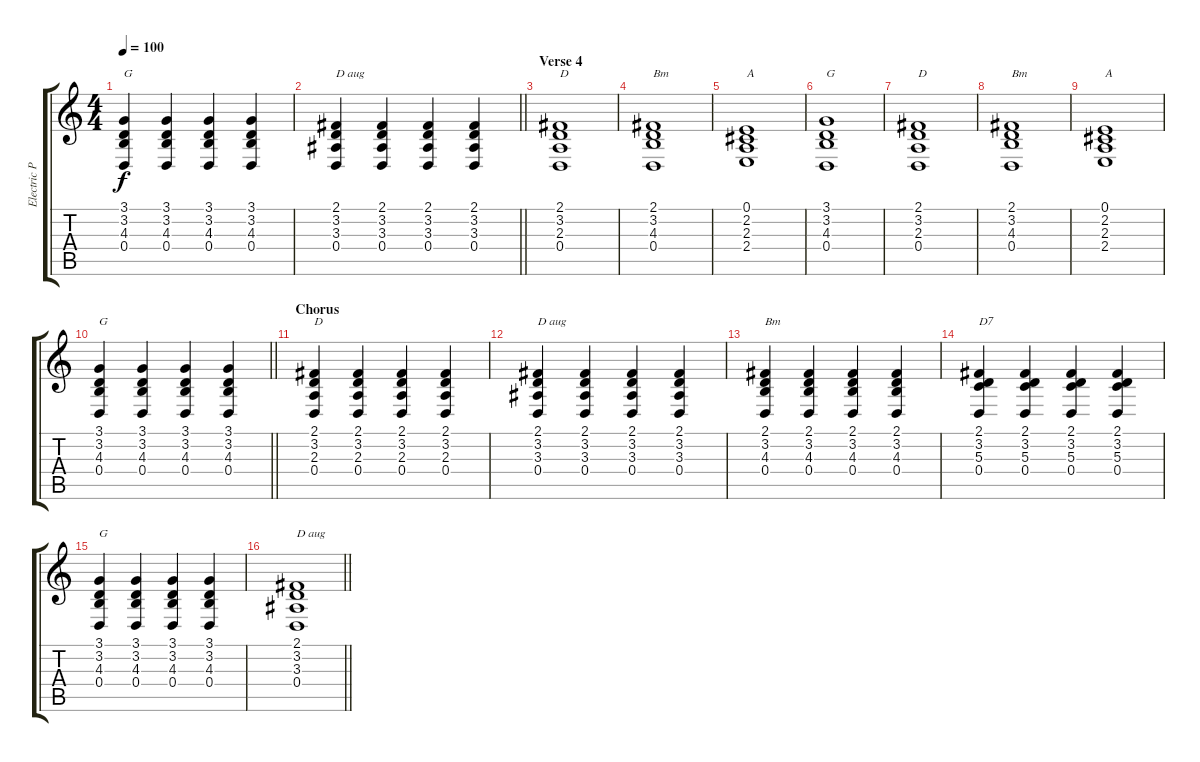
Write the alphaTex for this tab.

\track ("Electric Piano" "Electric P") {instrument electricpiano1}
\staff {score tabs}
\tuning (E4 B3 G3 D3 A2 E2) {hide}
\ts (4 4)
\tempo 100
\clef g2
\ks c
(3.1 3.2 4.3 0.4).4{txt "G" dy f} (3.1 3.2 4.3 0.4).4 (3.1 3.2 4.3 0.4).4 (3.1 3.2 4.3 0.4).4 |
\barLineRight lightlight
(2.1 3.2 3.3 0.4).4{txt "D aug"} (2.1 3.2 3.3 0.4).4 (2.1 3.2 3.3 0.4).4 (2.1 3.2 3.3 0.4).4 |
\section ("" "Verse 4")
(2.1 3.2 2.3 0.4).1{txt "D"} |
(2.1 3.2 4.3 0.4).1{txt "Bm"} |
(0.1 2.2 2.3 2.4).1{txt "A"} |
(3.1 3.2 4.3 0.4).1{txt "G"} |
(2.1 3.2 2.3 0.4).1{txt "D"} |
(2.1 3.2 4.3 0.4).1{txt "Bm"} |
(0.1 2.2 2.3 2.4).1{txt "A"} |
\barLineRight lightlight
(3.1 3.2 4.3 0.4).4{txt "G"} (3.1 3.2 4.3 0.4).4 (3.1 3.2 4.3 0.4).4 (3.1 3.2 4.3 0.4).4 |
\section ("" "Chorus")
(2.1 3.2 2.3 0.4).4{txt "D"} (2.1 3.2 2.3 0.4).4 (2.1 3.2 2.3 0.4).4 (2.1 3.2 2.3 0.4).4 |
(2.1 3.2 3.3 0.4).4{txt "D aug"} (2.1 3.2 3.3 0.4).4 (2.1 3.2 3.3 0.4).4 (2.1 3.2 3.3 0.4).4 |
(2.1 3.2 4.3 0.4).4{txt "Bm"} (2.1 3.2 4.3 0.4).4 (2.1 3.2 4.3 0.4).4 (2.1 3.2 4.3 0.4).4 |
(2.1 3.2 5.3 0.4).4{txt "D7"} (2.1 3.2 5.3 0.4).4 (2.1 3.2 5.3 0.4).4 (2.1 3.2 5.3 0.4).4 |
(3.1 3.2 4.3 0.4).4{txt "G"} (3.1 3.2 4.3 0.4).4 (3.1 3.2 4.3 0.4).4 (3.1 3.2 4.3 0.4).4 |
\barLineRight lightlight
(2.1 3.2 3.3 0.4).1{txt "D aug"}
